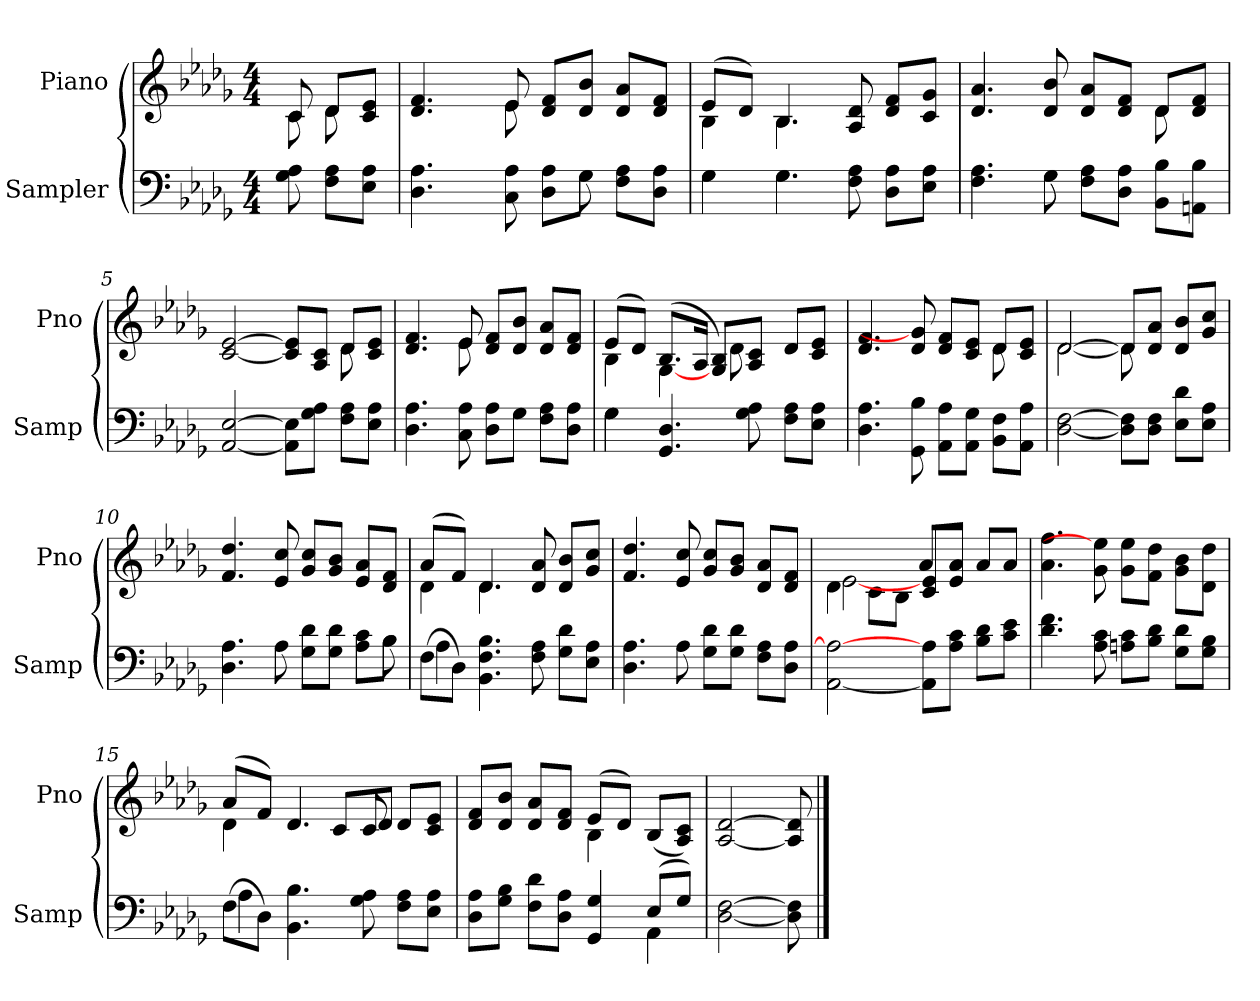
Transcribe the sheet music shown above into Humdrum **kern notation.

**kern	**kern
*part2	*part1
*staff2	*staff1
*I"Sampler	*I"Piano
*I'Samp	*I'Pno
*clefF4	*clefG2
*k[b-e-a-d-g-]	*k[b-e-a-d-g-]
*D-:	*D-:
*M4/4	*M4/4
=1	=1
*	*^
8G- 8A-	8c/	8c
8F\ 8A-\L	8d-/L	8d-
8E-\ 8A-\J	8c/ 8e-/J	8ryy
=2	=2	=2
*^	*	*
4.D- 4.A-	8ryy	4.d-/ 4.f/	4.ryy
*v	*v	*	*
8C 8A-	8e-/	8e-
8D-\ 8A-\L	8d-/ 8f/L	2ryy
*^	*	*
8G-\J	8G-	8d-/ 8b-/J	.
8F\ 8A-\L	4ryy	8d-/ 8a-/L	.
8D-\ 8A-\J	.	8d-/ 8f/J	.
=3	=3	=3	=3
4G-\	4G-	(8e-/L	4B-
.	.	8d-/J)	.
4.G-\	4.G-	4.B-/	4.B-
8F 8A-	4.ryy	8A- 8d-	4.ryy
8D-\ 8A-\L	.	8d-/ 8f/L	.
8E-\ 8A-\J	.	8c/ 8g-/J	.
=4	=4	=4	=4
4.F 4.A-	4.ryy	4.d- 4.a-	2.ryy
8G-\	8G-	8d- 8b-	.
8F\ 8A-\L	2ryy	8d-/ 8a-/L	.
8D-\ 8A-\J	.	8d-/ 8f/J	.
8BB-\ 8B-\L	.	8d-/L	8d-
8AAn\ 8B-\J	.	8d-/ 8f/J	8ryy
*v	*v	*	*
=5	=5	=5
[2AA- [2E-	[2c [2e-	2.ryy
8AA-]\ 8E-]\L	8c]/ 8e-]/L	.
8G-\ 8A-\J	8A-/ 8c/J	.
8F\ 8A-\L	8d-/L	8d-
8E-\ 8A-\J	8c/ 8e-/J	8ryy
=6	=6	=6
4.D- 4.A-	4.d- 4.f	4.ryy
8C 8A-	8e-/	8e-
8D-\ 8A-\L	8d-/ 8f/L	2ryy
8G-\J	8d-/ 8b-/J	.
8F\ 8A-\L	8d-/ 8a-/L	.
8D-\ 8A-\J	8d-/ 8f/J	.
=7	=7	=7
*^	*	*
4G-\	4G-	(8e-/L	4B-
.	.	8d-/J)	.
4.GG- 4.D-	2.ryy	(8.B-/L	[4G-
.	.	16A-/Jk	.
.	.	8G-/ 8B-/L)	16ryy
.	.	.	8d-
8G- 8A-	.	8A-/ 8c/J	.
.	.	.	4ryy
8F\ 8A-\L	.	8d-/L	.
8E-\ 8A-\J	.	8c/ 8e-/J	.
.	.	.	16ryy
*v	*v	*	*
=8	=8	=8
4.D- 4.A-	4.d- 4.f	2.ryy
8GG- 8B-	8d- 8g-]	.
8AA-\ 8A-\L	8d-/ 8f/L	.
8AA-\ 8G-\J	8c/ 8e-/J	.
8BB-\ 8F\L	8d-/L	8d-
8AA-\ 8A-\J	8c/ 8e-/J	8ryy
=9	=9	=9
[2D- [2F	[2d-/	[2d-
8D-]\ 8F]\L	8d-/L]	8d-]
8D-\ 8F\J	8d-/ 8a-/J	4.ryy
8E-\ 8d-\L	8d-/ 8b-/L	.
8E-\ 8A-\J	8g-/ 8cc/J	.
*	*v	*v
=10	=10
*^	*
4.D- 4.A-	2..ryy	4.f 4.dd-
8A-	.	8e- 8cc
8G-\ 8d-\L	.	8g-/ 8cc/L
8G-\ 8d-\J	.	8g-/ 8b-/J
8A-\ 8c\L	.	8e-/ 8a-/L
8B-\J	8B-	8d-/ 8f/J
=11	=11	=11
*	*	*^
(8F\L	4A-	(8a-/L	4d-
8D-\J)	.	8f/J)	.
4.BB- 4.F 4.B-	2.ryy	4.d-/	4.d-
8F 8A-	.	8d- 8a-	4.ryy
8G-\ 8d-\L	.	8d-/ 8b-/L	.
8E-\ 8A-\J	.	8g-/ 8cc/J	.
*v	*v	*	*
*	*v	*v
=12	=12
4.D- 4.A-	4.f 4.dd-
8A-	8e- 8cc
8G-\ 8d-\L	8g-/ 8cc/L
8G-\ 8d-\J	8g-/ 8b-/J
8F\ 8A-\L	8d-/ 8a-/L
8D-\ 8A-\J	8d-/ 8f/J
=13	=13
*	*^
[2AA- 2A-_	4d-\	[2e-
.	8c\L	.
.	8B-\J	.
8AA-]\ 8A-\L	8c/ 8e-/L	8a-/L
8A-\ 8c\J	8e-/ 8a-/J	8a-/J
8B-\ 8d-\L	8a-/L	4ryy
8c\ 8e-\J	8a-/J	.
*	*v	*v
=14	=14
4.d- 4.f	4.a- 4.ff
8A- 8c	8g- 8ee-]
8An\ 8c\L	8g-\ 8ee-\L
8B-\ 8d-\J	8f\ 8dd-\J
8G-\ 8d-\L	8g-\ 8b-\L
8G-\ 8B-\J	8d-\ 8dd-\J
=15	=15
*^	*^
(8F\L	4A-	(8a-/L	4d-
8D-\J)	.	8f/J)	.
4.BB- 4.B-	2.ryy	4.d-	4ryy
.	.	.	8c/L
8G- 8A-	.	8c/	8d-/J
8F\ 8A-\L	.	8d-/L	4ryy
8E-\ 8A-\J	.	8c/ 8e-/J	.
=16	=16	=16	=16
8D-\ 8A-\L	2.ryy	8d-/ 8f/L	2ryy
8G-\ 8B-\J	.	8d-/ 8b-/J	.
8F\ 8d-\L	.	8d-/ 8a-/L	.
8D-\ 8A-\J	.	8d-/ 8f/J	.
4GG- 4G-	.	(8e-/L	4B-
.	.	8d-/J)	.
(8E-/L	4AA-	(8B-/L	4ryy
8G-/J)	.	8A-/ 8c/J)	.
*v	*v	*	*
*	*v	*v
=17	=17
[2D- [2F	[2A- [2d-
8D-] 8F]	8A-] 8d-]
==	==
*-	*-
